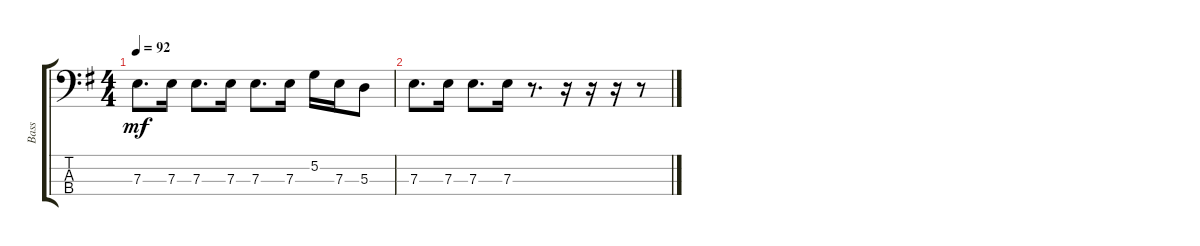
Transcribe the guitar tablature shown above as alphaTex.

\track ("Bass" "Bass") {instrument electricbasspick}
\staff {score tabs}
\tuning (G2 D2 A1 E1) {hide}
\ts (4 4)
\tempo 92
\clef f4
\ks g
7.3.8{d dy mf} 7.3.16 7.3.8{d} 7.3.16 7.3.8{d} 7.3.16 5.2.16 7.3.16 5.3.8 |
7.3.8{d} 7.3.16 7.3.8{d} 7.3.16 r.8{d} r.16 r.16 r.16 r.8
